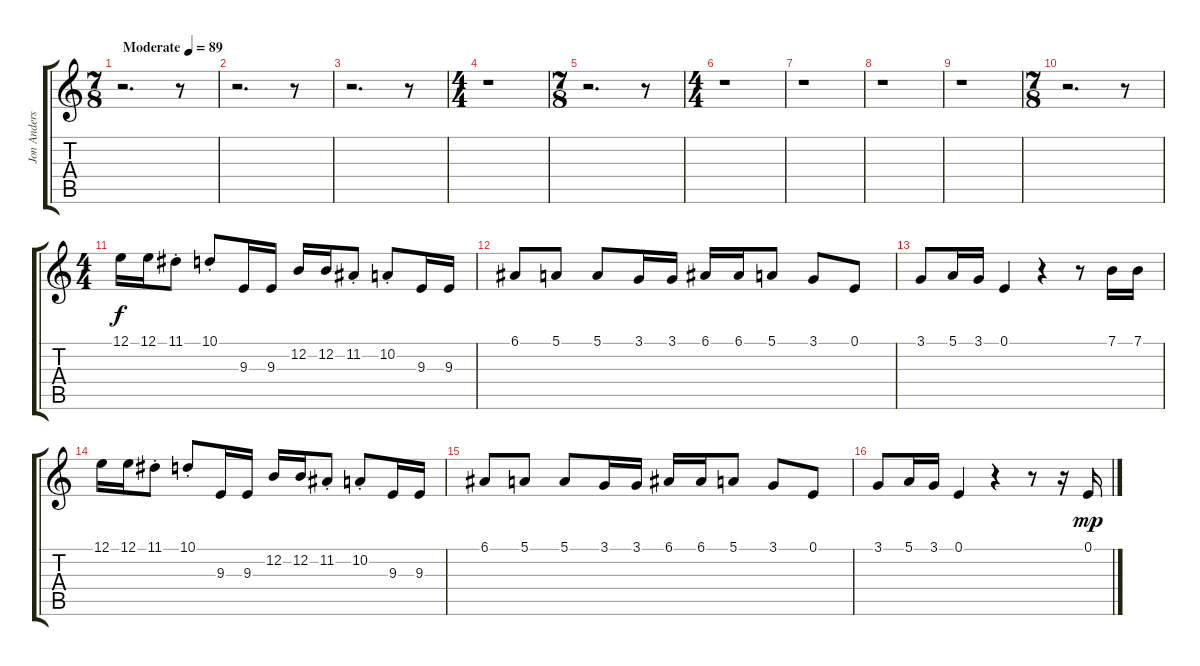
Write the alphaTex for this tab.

\track ("Jon Anderson- Lead Vocals" "Jon Anders") {instrument voiceoohs}
\staff {score tabs}
\tuning (E4 B3 G3 D3 A2 E2) {hide}
\ts (7 8)
\tempo (89 "Moderate")
\clef g2
\ks c
r.2{d dy f instrument voiceoohs} r.8 |
r.2{d} r.8 |
r.2{d} r.8 |
\ts (4 4)
r.1 |
\ts (7 8)
r.2{d} r.8 |
\ts (4 4)
r.1 |
r.1 |
r.1 |
r.1 |
\ts (7 8)
r.2{d} r.8 |
\ts (4 4)
12.1.16 12.1.16 11.1{st}.8 10.1{st}.8 9.3.16 9.3.16 12.2.16 12.2.16 11.2{st}.8 10.2{st}.8 9.3.16 9.3.16 |
6.1.8 5.1.8 5.1.8 3.1.16 3.1.16 6.1.16 6.1.16 5.1.8 3.1.8 0.1.8 |
3.1.8 5.1.16 3.1.16 0.1.4 r.4 r.8 7.1.16 7.1.16 |
12.1.16 12.1.16 11.1{st}.8 10.1{st}.8 9.3.16 9.3.16 12.2.16 12.2.16 11.2{st}.8 10.2{st}.8 9.3.16 9.3.16 |
6.1.8 5.1.8 5.1.8 3.1.16 3.1.16 6.1.16 6.1.16 5.1.8 3.1.8 0.1.8 |
3.1.8 5.1.16 3.1.16 0.1.4 r.4 r.8 r.16 0.1.16{dy mp}
